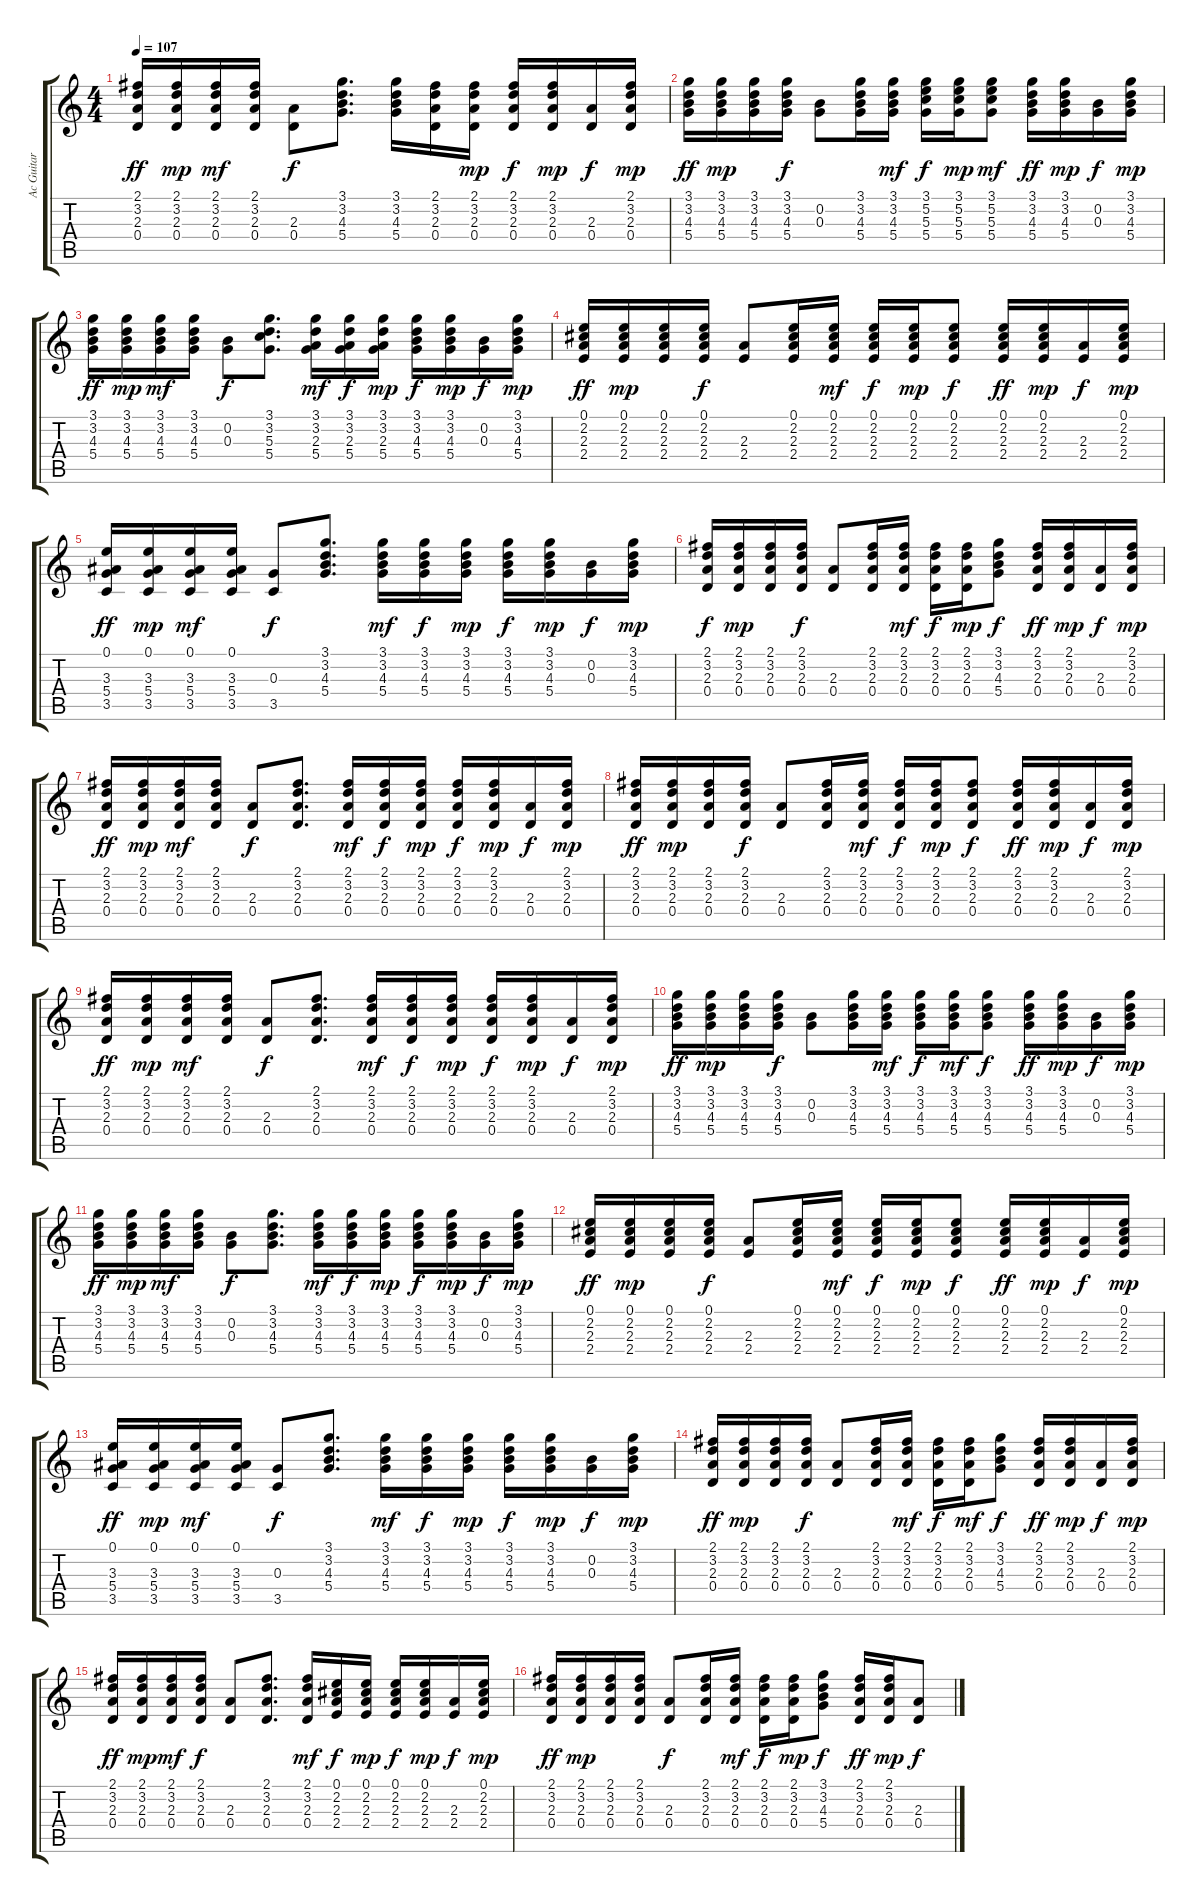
\track ("Ac Guitar" "Ac Guitar") {instrument acousticguitarsteel}
\staff {score tabs}
\tuning (E4 B3 G3 D3 A2 E2) {hide}
\ts (4 4)
\tempo 107
\clef g2
\ks c
(2.1 3.2 2.3 0.4).16{dy ff} (2.1 3.2 2.3 0.4).16{dy mp} (2.1 3.2 2.3 0.4).16{dy mf} (2.1 3.2 2.3 0.4).16 (2.3 0.4).8{dy f} (3.1 3.2 4.3 5.4).8{d} (3.1 3.2 4.3 5.4).16 (2.1 3.2 2.3 0.4).16 (2.1 3.2 2.3 0.4).16{dy mp} (2.1 3.2 2.3 0.4).16{dy f} (2.1 3.2 2.3 0.4).16{dy mp} (2.3 0.4).16{dy f} (2.1 3.2 2.3 0.4).16{dy mp} |
(3.1 3.2 4.3 5.4).16{dy ff} (3.1 3.2 4.3 5.4).16{dy mp} (3.1 3.2 4.3 5.4).16 (3.1 3.2 4.3 5.4).16{dy f} (0.2 0.3).8 (3.1 3.2 4.3 5.4).16 (3.1 3.2 4.3 5.4).16{dy mf} (3.1 5.2 5.3 5.4).16{dy f} (3.1 5.2 5.3 5.4).16{dy mp} (3.1 5.2 5.3 5.4).8{dy mf} (3.1 3.2 4.3 5.4).16{dy ff} (3.1 3.2 4.3 5.4).16{dy mp} (0.2 0.3).16{dy f} (3.1 3.2 4.3 5.4).16{dy mp} |
(3.1 3.2 4.3 5.4).16{dy ff} (3.1 3.2 4.3 5.4).16{dy mp} (3.1 3.2 4.3 5.4).16{dy mf} (3.1 3.2 4.3 5.4).16 (0.2 0.3).8{dy f} (3.1 3.2 5.3 5.4).8{d} (3.1 3.2 2.3 5.4).16{dy mf} (3.1 3.2 2.3 5.4).16{dy f} (3.1 3.2 2.3 5.4).16{dy mp} (3.1 3.2 4.3 5.4).16{dy f} (3.1 3.2 4.3 5.4).16{dy mp} (0.2 0.3).16{dy f} (3.1 3.2 4.3 5.4).16{dy mp} |
(0.1 2.2 2.3 2.4).16{dy ff} (0.1 2.2 2.3 2.4).16{dy mp} (0.1 2.2 2.3 2.4).16 (0.1 2.2 2.3 2.4).16{dy f} (2.3 2.4).8 (0.1 2.2 2.3 2.4).16 (0.1 2.2 2.3 2.4).16{dy mf} (0.1 2.2 2.3 2.4).16{dy f} (0.1 2.2 2.3 2.4).16{dy mp} (0.1 2.2 2.3 2.4).8{dy f} (0.1 2.2 2.3 2.4).16{dy ff} (0.1 2.2 2.3 2.4).16{dy mp} (2.3 2.4).16{dy f} (0.1 2.2 2.3 2.4).16{dy mp} |
(0.1 3.3 5.4 3.5).16{dy ff} (0.1 3.3 5.4 3.5).16{dy mp} (0.1 3.3 5.4 3.5).16{dy mf} (0.1 3.3 5.4 3.5).16 (0.3 3.5).8{dy f} (3.1 3.2 4.3 5.4).8{d} (3.1 3.2 4.3 5.4).16{dy mf} (3.1 3.2 4.3 5.4).16{dy f} (3.1 3.2 4.3 5.4).16{dy mp} (3.1 3.2 4.3 5.4).16{dy f} (3.1 3.2 4.3 5.4).16{dy mp} (0.2 0.3).16{dy f} (3.1 3.2 4.3 5.4).16{dy mp} |
(2.1 3.2 2.3 0.4).16{dy f} (2.1 3.2 2.3 0.4).16{dy mp} (2.1 3.2 2.3 0.4).16 (2.1 3.2 2.3 0.4).16{dy f} (2.3 0.4).8 (2.1 3.2 2.3 0.4).16 (2.1 3.2 2.3 0.4).16{dy mf} (2.1 3.2 2.3 0.4).16{dy f} (2.1 3.2 2.3 0.4).16{dy mp} (3.1 3.2 4.3 5.4).8{dy f} (2.1 3.2 2.3 0.4).16{dy ff} (2.1 3.2 2.3 0.4).16{dy mp} (2.3 0.4).16{dy f} (2.1 3.2 2.3 0.4).16{dy mp} |
(2.1 3.2 2.3 0.4).16{dy ff} (2.1 3.2 2.3 0.4).16{dy mp} (2.1 3.2 2.3 0.4).16{dy mf} (2.1 3.2 2.3 0.4).16 (2.3 0.4).8{dy f} (2.1 3.2 2.3 0.4).8{d} (2.1 3.2 2.3 0.4).16{dy mf} (2.1 3.2 2.3 0.4).16{dy f} (2.1 3.2 2.3 0.4).16{dy mp} (2.1 3.2 2.3 0.4).16{dy f} (2.1 3.2 2.3 0.4).16{dy mp} (2.3 0.4).16{dy f} (2.1 3.2 2.3 0.4).16{dy mp} |
(2.1 3.2 2.3 0.4).16{dy ff} (2.1 3.2 2.3 0.4).16{dy mp} (2.1 3.2 2.3 0.4).16 (2.1 3.2 2.3 0.4).16{dy f} (2.3 0.4).8 (2.1 3.2 2.3 0.4).16 (2.1 3.2 2.3 0.4).16{dy mf} (2.1 3.2 2.3 0.4).16{dy f} (2.1 3.2 2.3 0.4).16{dy mp} (2.1 3.2 2.3 0.4).8{dy f} (2.1 3.2 2.3 0.4).16{dy ff} (2.1 3.2 2.3 0.4).16{dy mp} (2.3 0.4).16{dy f} (2.1 3.2 2.3 0.4).16{dy mp} |
(2.1 3.2 2.3 0.4).16{dy ff} (2.1 3.2 2.3 0.4).16{dy mp} (2.1 3.2 2.3 0.4).16{dy mf} (2.1 3.2 2.3 0.4).16 (2.3 0.4).8{dy f} (2.1 3.2 2.3 0.4).8{d} (2.1 3.2 2.3 0.4).16{dy mf} (2.1 3.2 2.3 0.4).16{dy f} (2.1 3.2 2.3 0.4).16{dy mp} (2.1 3.2 2.3 0.4).16{dy f} (2.1 3.2 2.3 0.4).16{dy mp} (2.3 0.4).16{dy f} (2.1 3.2 2.3 0.4).16{dy mp} |
(3.1 3.2 4.3 5.4).16{dy ff} (3.1 3.2 4.3 5.4).16{dy mp} (3.1 3.2 4.3 5.4).16 (3.1 3.2 4.3 5.4).16{dy f} (0.2 0.3).8 (3.1 3.2 4.3 5.4).16 (3.1 3.2 4.3 5.4).16{dy mf} (3.1 3.2 4.3 5.4).16{dy f} (3.1 3.2 4.3 5.4).16{dy mf} (3.1 3.2 4.3 5.4).8{dy f} (3.1 3.2 4.3 5.4).16{dy ff} (3.1 3.2 4.3 5.4).16{dy mp} (0.2 0.3).16{dy f} (3.1 3.2 4.3 5.4).16{dy mp} |
(3.1 3.2 4.3 5.4).16{dy ff} (3.1 3.2 4.3 5.4).16{dy mp} (3.1 3.2 4.3 5.4).16{dy mf} (3.1 3.2 4.3 5.4).16 (0.2 0.3).8{dy f} (3.1 3.2 4.3 5.4).8{d} (3.1 3.2 4.3 5.4).16{dy mf} (3.1 3.2 4.3 5.4).16{dy f} (3.1 3.2 4.3 5.4).16{dy mp} (3.1 3.2 4.3 5.4).16{dy f} (3.1 3.2 4.3 5.4).16{dy mp} (0.2 0.3).16{dy f} (3.1 3.2 4.3 5.4).16{dy mp} |
(0.1 2.2 2.3 2.4).16{dy ff} (0.1 2.2 2.3 2.4).16{dy mp} (0.1 2.2 2.3 2.4).16 (0.1 2.2 2.3 2.4).16{dy f} (2.3 2.4).8 (0.1 2.2 2.3 2.4).16 (0.1 2.2 2.3 2.4).16{dy mf} (0.1 2.2 2.3 2.4).16{dy f} (0.1 2.2 2.3 2.4).16{dy mp} (0.1 2.2 2.3 2.4).8{dy f} (0.1 2.2 2.3 2.4).16{dy ff} (0.1 2.2 2.3 2.4).16{dy mp} (2.3 2.4).16{dy f} (0.1 2.2 2.3 2.4).16{dy mp} |
(0.1 3.3 5.4 3.5).16{dy ff} (0.1 3.3 5.4 3.5).16{dy mp} (0.1 3.3 5.4 3.5).16{dy mf} (0.1 3.3 5.4 3.5).16 (0.3 3.5).8{dy f} (3.1 3.2 4.3 5.4).8{d} (3.1 3.2 4.3 5.4).16{dy mf} (3.1 3.2 4.3 5.4).16{dy f} (3.1 3.2 4.3 5.4).16{dy mp} (3.1 3.2 4.3 5.4).16{dy f} (3.1 3.2 4.3 5.4).16{dy mp} (0.2 0.3).16{dy f} (3.1 3.2 4.3 5.4).16{dy mp} |
(2.1 3.2 2.3 0.4).16{dy ff} (2.1 3.2 2.3 0.4).16{dy mp} (2.1 3.2 2.3 0.4).16 (2.1 3.2 2.3 0.4).16{dy f} (2.3 0.4).8 (2.1 3.2 2.3 0.4).16 (2.1 3.2 2.3 0.4).16{dy mf} (2.1 3.2 2.3 0.4).16{dy f} (2.1 3.2 2.3 0.4).16{dy mf} (3.1 3.2 4.3 5.4).8{dy f} (2.1 3.2 2.3 0.4).16{dy ff} (2.1 3.2 2.3 0.4).16{dy mp} (2.3 0.4).16{dy f} (2.1 3.2 2.3 0.4).16{dy mp} |
(2.1 3.2 2.3 0.4).16{dy ff} (2.1 3.2 2.3 0.4).16{dy mp} (2.1 3.2 2.3 0.4).16{dy mf} (2.1 3.2 2.3 0.4).16{dy f} (2.3 0.4).8 (2.1 3.2 2.3 0.4).8{d} (2.1 3.2 2.3 0.4).16{dy mf} (0.1 2.2 2.3 2.4).16{dy f} (0.1 2.2 2.3 2.4).16{dy mp} (0.1 2.2 2.3 2.4).16{dy f} (0.1 2.2 2.3 2.4).16{dy mp} (2.3 2.4).16{dy f} (0.1 2.2 2.3 2.4).16{dy mp} |
(2.1 3.2 2.3 0.4).16{dy ff} (2.1 3.2 2.3 0.4).16{dy mp} (2.1 3.2 2.3 0.4).16 (2.1 3.2 2.3 0.4).16 (2.3 0.4).8{dy f} (2.1 3.2 2.3 0.4).16 (2.1 3.2 2.3 0.4).16{dy mf} (2.1 3.2 2.3 0.4).16{dy f} (2.1 3.2 2.3 0.4).16{dy mp} (3.1 3.2 4.3 5.4).8{dy f} (2.1 3.2 2.3 0.4).16{dy ff} (2.1 3.2 2.3 0.4).16{dy mp} (2.3 0.4).8{dy f}
